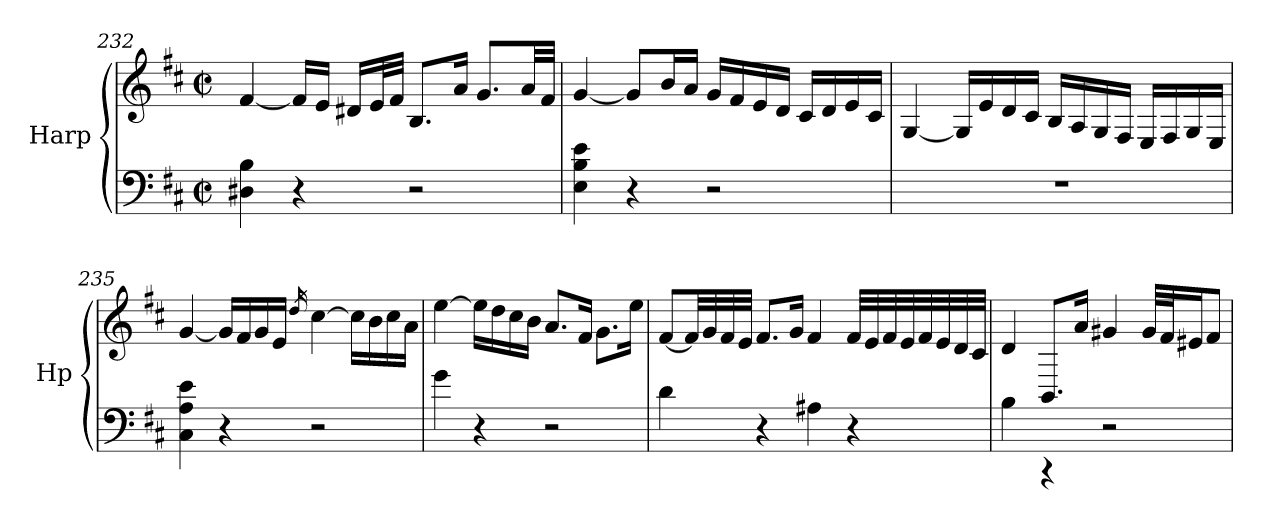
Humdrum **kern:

**kern	**kern
*part1	*part1
*staff2	*staff1
*I"Harp	*
*I'Hp	*
*clefF4	*clefG2
*k[f#c#]	*k[f#c#]
*M4/4	*M4/4
*met(c|)	*met(c|)
=232	=232
4D#X\ 4B\	[4f#/
4r	16f#/LL]
.	16e/JJ
.	16d#X/LL
.	32e/L
.	32f#/JJJ
2r	8.B/L
.	16a/Jk
.	8.g/L
.	32a/LL
.	32f#/JJJ
=233	=233
4E\ 4B\ 4e\	[4g/
4r	8g/L]
.	16b/L
.	16a/JJ
2r	16g/LL
.	16f#/
.	16e/
.	16d/JJ
.	16c#/LL
.	16d/
.	16e/
.	16c#/JJ
!!LO:PB:g=z
=234	=234
1r	[4G/
.	16G/LL]
.	16e/
.	16d/
.	16c#/JJ
.	16B/LL
.	16A/
.	16G/
.	16F#/JJ
.	16E/LL
.	16F#/
.	16G/
.	16E/JJ
=235	=235
4C#\ 4A\ 4e\	[4g/
4r	16g/LL]
.	16f#/
.	16g/
.	16e/JJ
.	16qdd/
2r	[4cc#\
.	16cc#\LL]
.	16b\
.	16cc#\
.	16a\JJ
=236	=236
4g\	[4ee\
4r	16ee\LL]
.	16dd\
.	16cc#\
.	16b\JJ
2r	8.a/L
.	16f#/Jk
.	8.g\L
.	16ee\Jk
!!LO:LB:g=z
=237	=237
4d\	[8f#/L
.	32f#/LL]
.	32g/
.	32f#/
.	32e/JJJ
4r	8.f#/L
.	16g/Jk
4A#X\	4f#/
4r	32f#/LLL
.	32e/
.	32f#/
.	32e/
.	32f#/
.	32e/
.	32d/
.	32c#/JJJ
=238	=238
4B\	4d/
4rCC	8.BB/L
.	16a/Jk
2r	4g#X/
.	32g#/LLL
.	32f#/J
.	16e#X/J
.	8f#/J
=	=
*-	*-
